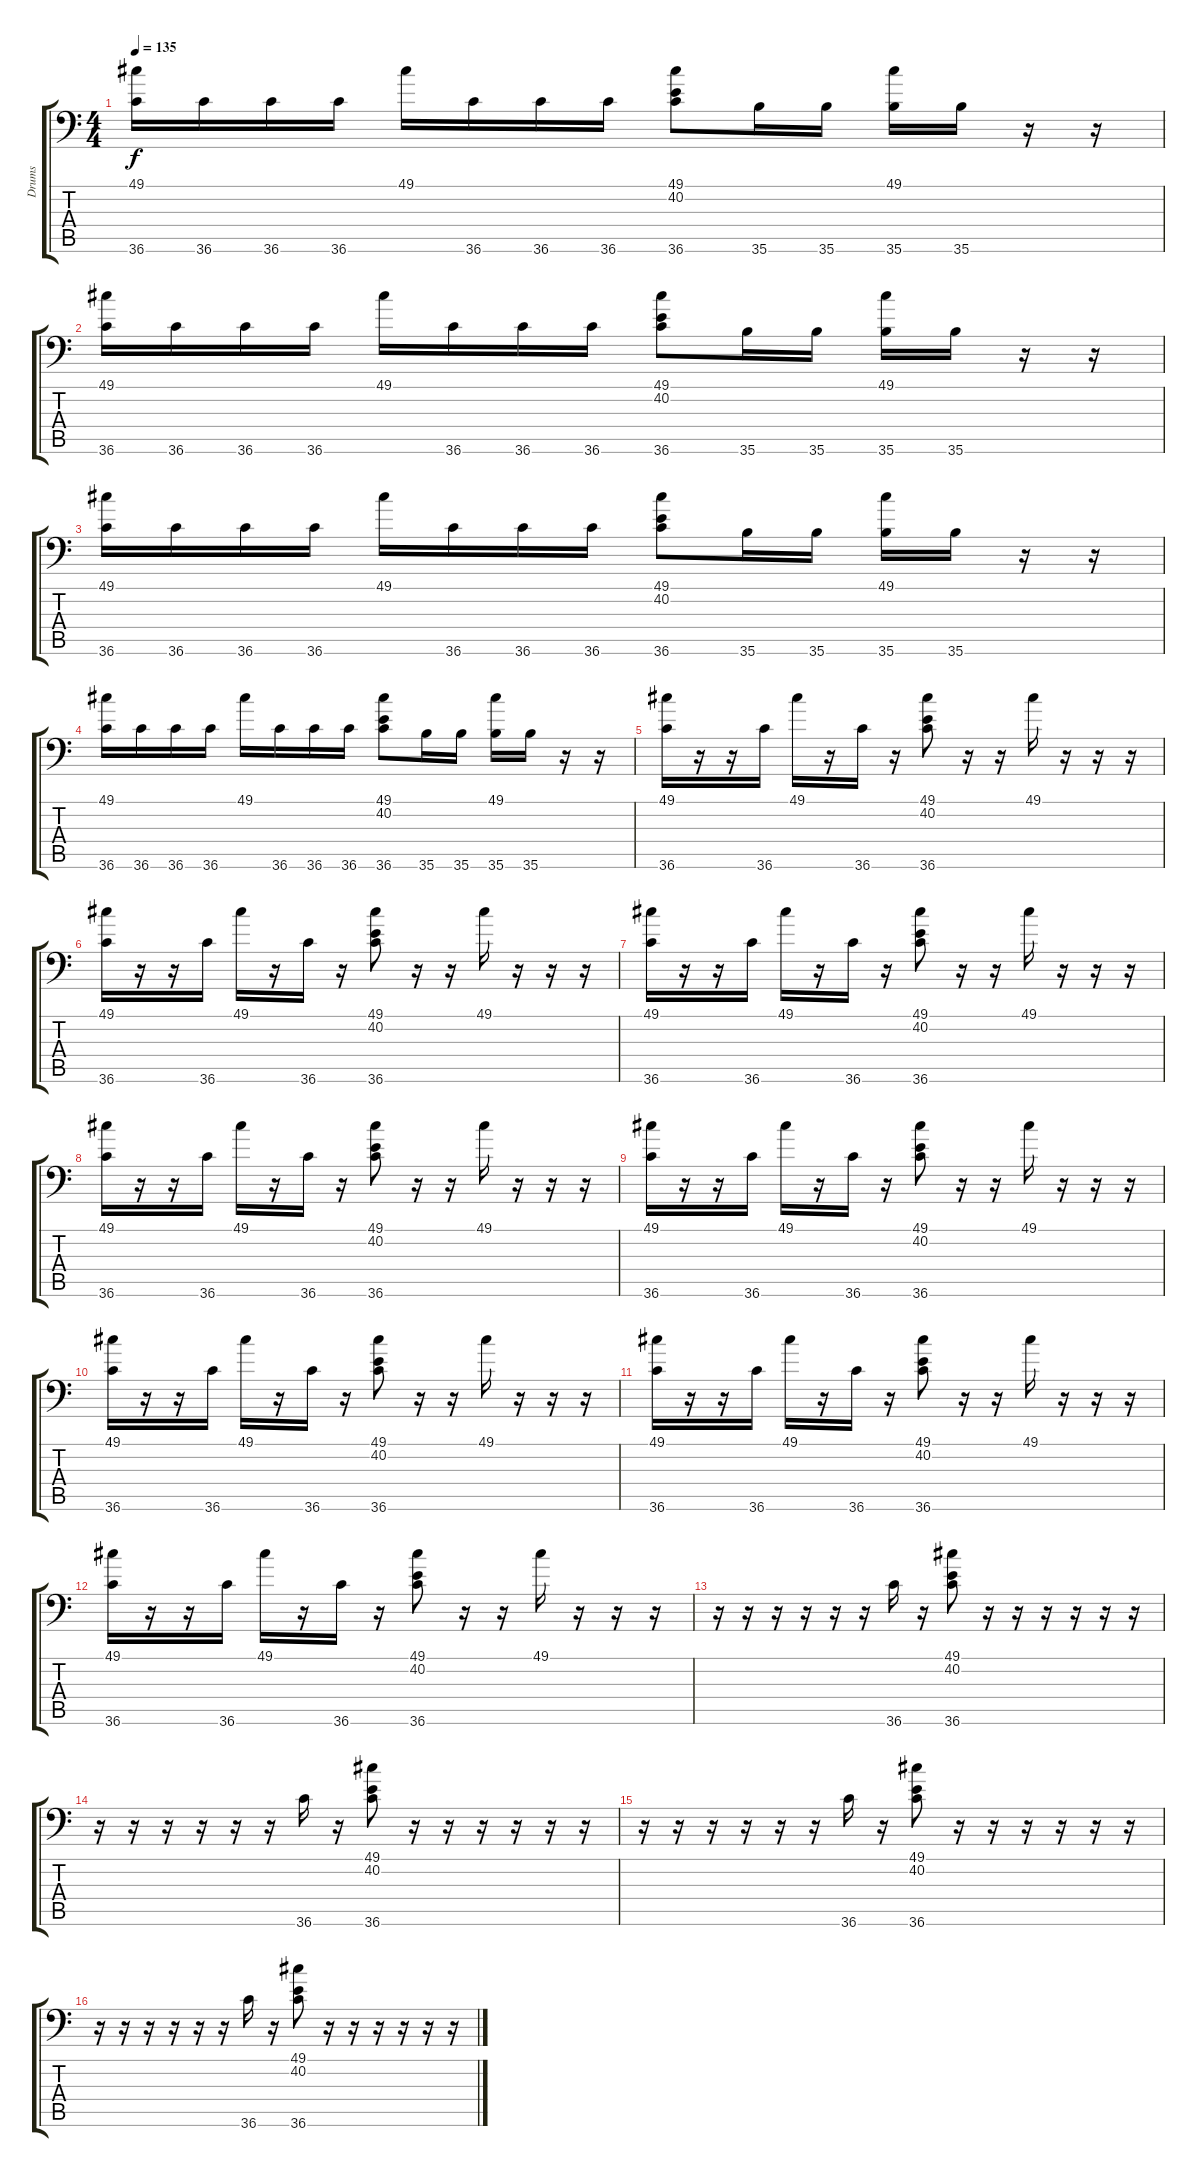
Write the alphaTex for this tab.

\track ("Drums" "Drums") {instrument acousticgrandpiano}
\staff {score tabs}
\tuning (C-1 C-1 C-1 C-1 C-1 C-1) {hide}
\ts (4 4)
\tempo 135
\clef f4
\ks c
(49.1 36.6).16{dy f} 36.6.16 36.6.16 36.6.16 49.1.16 36.6.16 36.6.16 36.6.16 (49.1 40.2 36.6).8 35.6.16 35.6.16 (49.1 35.6).16 35.6.16 r.16 r.16 |
(49.1 36.6).16 36.6.16 36.6.16 36.6.16 49.1.16 36.6.16 36.6.16 36.6.16 (49.1 40.2 36.6).8 35.6.16 35.6.16 (49.1 35.6).16 35.6.16 r.16 r.16 |
(49.1 36.6).16 36.6.16 36.6.16 36.6.16 49.1.16 36.6.16 36.6.16 36.6.16 (49.1 40.2 36.6).8 35.6.16 35.6.16 (49.1 35.6).16 35.6.16 r.16 r.16 |
(49.1 36.6).16 36.6.16 36.6.16 36.6.16 49.1.16 36.6.16 36.6.16 36.6.16 (49.1 40.2 36.6).8 35.6.16 35.6.16 (49.1 35.6).16 35.6.16 r.16 r.16 |
(49.1 36.6).16 r.16 r.16 36.6.16 49.1.16 r.16 36.6.16 r.16 (49.1 40.2 36.6).8 r.16 r.16 49.1.16 r.16 r.16 r.16 |
(49.1 36.6).16 r.16 r.16 36.6.16 49.1.16 r.16 36.6.16 r.16 (49.1 40.2 36.6).8 r.16 r.16 49.1.16 r.16 r.16 r.16 |
(49.1 36.6).16 r.16 r.16 36.6.16 49.1.16 r.16 36.6.16 r.16 (49.1 40.2 36.6).8 r.16 r.16 49.1.16 r.16 r.16 r.16 |
(49.1 36.6).16 r.16 r.16 36.6.16 49.1.16 r.16 36.6.16 r.16 (49.1 40.2 36.6).8 r.16 r.16 49.1.16 r.16 r.16 r.16 |
(49.1 36.6).16 r.16 r.16 36.6.16 49.1.16 r.16 36.6.16 r.16 (49.1 40.2 36.6).8 r.16 r.16 49.1.16 r.16 r.16 r.16 |
(49.1 36.6).16 r.16 r.16 36.6.16 49.1.16 r.16 36.6.16 r.16 (49.1 40.2 36.6).8 r.16 r.16 49.1.16 r.16 r.16 r.16 |
(49.1 36.6).16 r.16 r.16 36.6.16 49.1.16 r.16 36.6.16 r.16 (49.1 40.2 36.6).8 r.16 r.16 49.1.16 r.16 r.16 r.16 |
(49.1 36.6).16 r.16 r.16 36.6.16 49.1.16 r.16 36.6.16 r.16 (49.1 40.2 36.6).8 r.16 r.16 49.1.16 r.16 r.16 r.16 |
r.16 r.16 r.16 r.16 r.16 r.16 36.6.16 r.16 (49.1 40.2 36.6).8 r.16 r.16 r.16 r.16 r.16 r.16 |
r.16 r.16 r.16 r.16 r.16 r.16 36.6.16 r.16 (49.1 40.2 36.6).8 r.16 r.16 r.16 r.16 r.16 r.16 |
r.16 r.16 r.16 r.16 r.16 r.16 36.6.16 r.16 (49.1 40.2 36.6).8 r.16 r.16 r.16 r.16 r.16 r.16 |
r.16 r.16 r.16 r.16 r.16 r.16 36.6.16 r.16 (49.1 40.2 36.6).8 r.16 r.16 r.16 r.16 r.16 r.16
